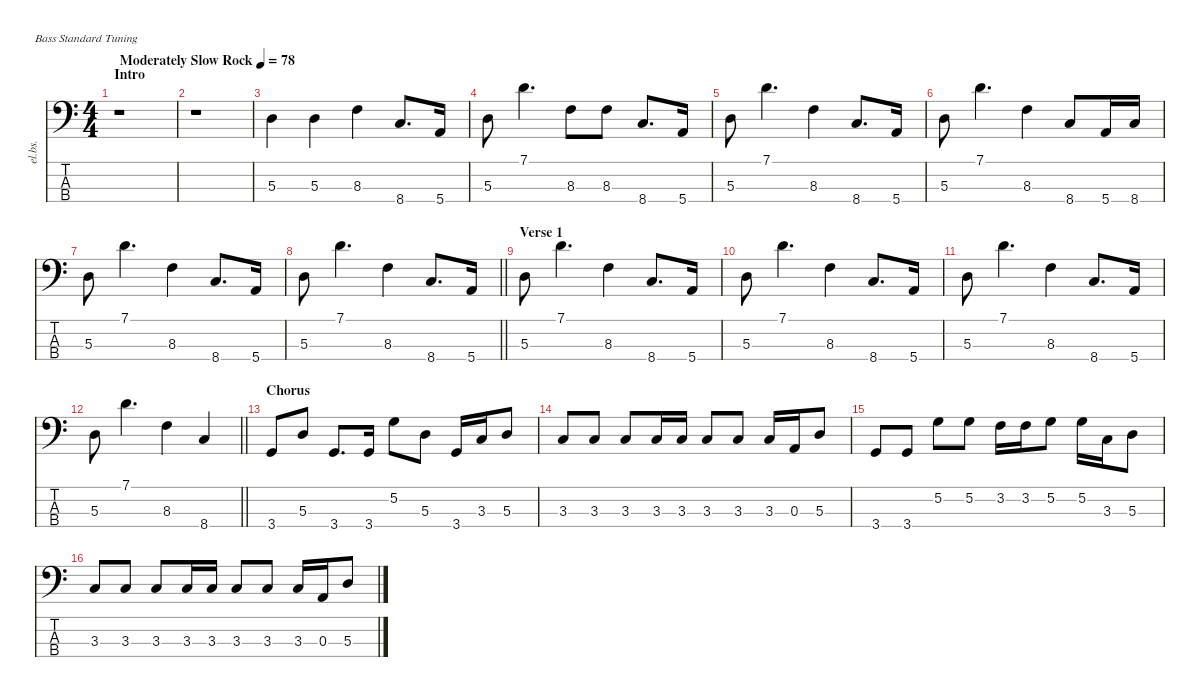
\defaultSystemsLayout 4
\hideDynamics
\bracketExtendMode nobrackets
\otherSystemsTrackNameOrientation horizontal
\track ("Bass" "el.bs.") {instrument electricbassfinger}
\staff {score tabs}
\tuning (G2 D2 A1 E1)
\ts (4 4)
\beaming (8 2 2 2 2)
\section ("" "Intro")
\tempo (78 "Moderately Slow Rock")
\clef f4
\ks c
r.1{dy ff instrument electricbassfinger} |
r.1 |
5.3.4 5.3.4 8.3.4 8.4.8{d} 5.4.16 |
5.3.8 7.1.4{d} 8.3.8 8.3.8 8.4.8{d} 5.4.16 |
5.3.8 7.1.4{d} 8.3.4 8.4.8{d} 5.4.16 |
5.3.8 7.1.4{d} 8.3.4 8.4.8 5.4.16 8.4.16 |
5.3.8 7.1.4{d} 8.3.4 8.4.8{d} 5.4.16 |
\barLineRight lightlight
5.3.8 7.1.4{d} 8.3.4 8.4.8{d} 5.4.16 |
\section ("" "Verse 1")
5.3.8 7.1.4{d} 8.3.4 8.4.8{d} 5.4.16 |
5.3.8 7.1.4{d} 8.3.4 8.4.8{d} 5.4.16 |
5.3.8 7.1.4{d} 8.3.4 8.4.8{d} 5.4.16 |
\barLineRight lightlight
5.3.8 7.1.4{d} 8.3.4 8.4.4 |
\section ("" "Chorus")
3.4.8 5.3.8 3.4.8{d} 3.4.16 5.2.8 5.3.8 3.4.16 3.3.16 5.3.8 |
3.3.8 3.3.8 3.3.8 3.3.16 3.3.16 3.3.8 3.3.8 3.3.16 0.3.16 5.3.8 |
3.4.8 3.4.8 5.2.8 5.2.8 3.2.16 3.2.16 5.2.8 5.2.16 3.3.16 5.3.8 |
3.3.8 3.3.8 3.3.8 3.3.16 3.3.16 3.3.8 3.3.8 3.3.16 0.3.16 5.3.8
